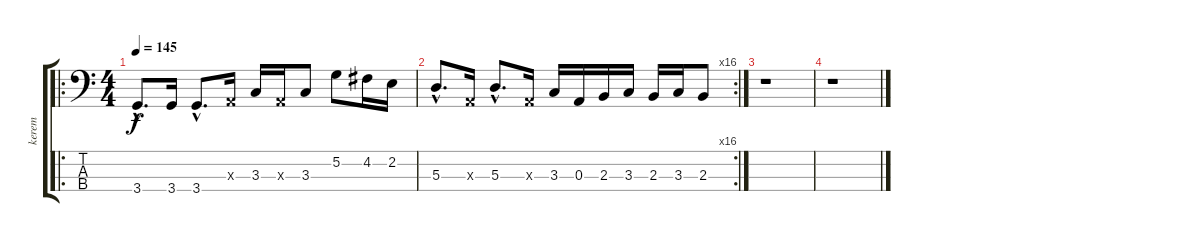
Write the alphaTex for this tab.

\track ("kerem" "kerem") {instrument electricbassfinger}
\staff {score tabs}
\tuning (G2 D2 A1 E1) {hide}
\ro
\ts (4 4)
\tempo 145
\clef f4
\ks c
3.4{hac}.8{d dy f} 3.4.16 3.4{hac}.8{d} 0.3{x}.16 3.3.16 0.3{x}.16 3.3.8 5.2.8 4.2.16 2.2.16 |
\rc 16
5.3{hac}.8{d} 0.3{x}.16 5.3{hac}.8{d} 0.3{x}.16 3.3.16 0.3.16 2.3.16 3.3.16 2.3.16 3.3.16 2.3.8 |
r.1 |
r.1
